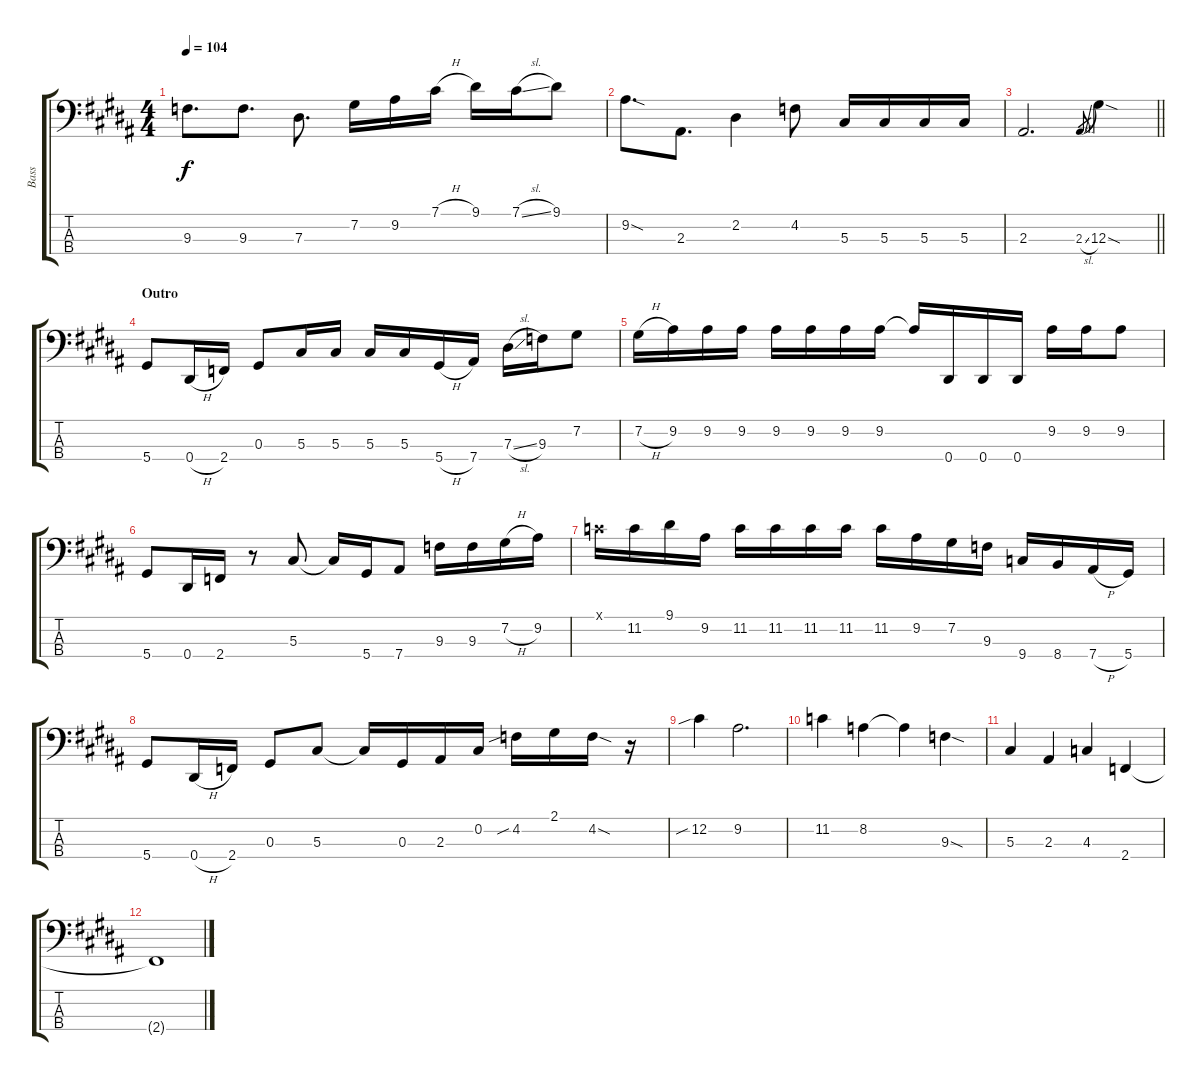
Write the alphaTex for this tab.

\track ("Bass" "Bass") {instrument electricbasspick}
\staff {score tabs}
\tuning (Gb2 Db2 Ab1 Eb1) {hide}
\ts (4 4)
\tempo 104
\clef f4
\ks b
9.3.8{d dy f} 9.3.8{d} 7.3.8{d} 7.2.16 9.2.16 7.1{h}.16 9.1.16 7.1{sl}.16 9.1.8 |
9.2{sod}.8{d} 2.3.8{d} 2.2.4 4.2.8 5.3.16 5.3.16 5.3.16 5.3.16 |
\barLineRight lightlight
2.3.2{d} 2.3{sl}.8{gr} 12.3{sod}.4 |
\section ("" "Outro")
5.4.8 0.4{h}.16 2.4.16 0.3.8 5.3.16 5.3.16 5.3.16 5.3.16 5.4{h}.16 7.4.16 7.3{sl}.16 9.3.16 7.2.8 |
7.2{h}.16 9.2.16 9.2.16 9.2.16 9.2.16 9.2.16 9.2.16 9.2.16 9.2{t}.16 0.4.16 0.4.16 0.4.16 9.2.16 9.2.16 9.2.8 |
5.4.8 0.4.16 2.4.16 r.8 5.3.8 5.3{t}.16 5.4.16 7.4.8 9.3.16 9.3.16 7.2{h}.16 9.2.16 |
6.1{x}.16 11.2.16 9.1.16 9.2.16 11.2.16 11.2.16 11.2.16 11.2.16 11.2.16 9.2.16 7.2.16 9.3.16 9.4.16 8.4.16 7.4{h}.16 5.4.16 |
5.4.8 0.4{h}.16 2.4.16 0.3.8 5.3.8 5.3{t}.16 0.3.16 2.3.16 0.2.16 4.2{sib}.16 2.1.16 4.2{sod}.16 r.16 |
12.2{sib}.4 9.2.2{d} |
11.2.4 8.2.4 8.2{t}.4 9.3{sod}.4 |
5.3.4 2.3.4 4.3.4 2.4.4 |
2.4{t}.1
